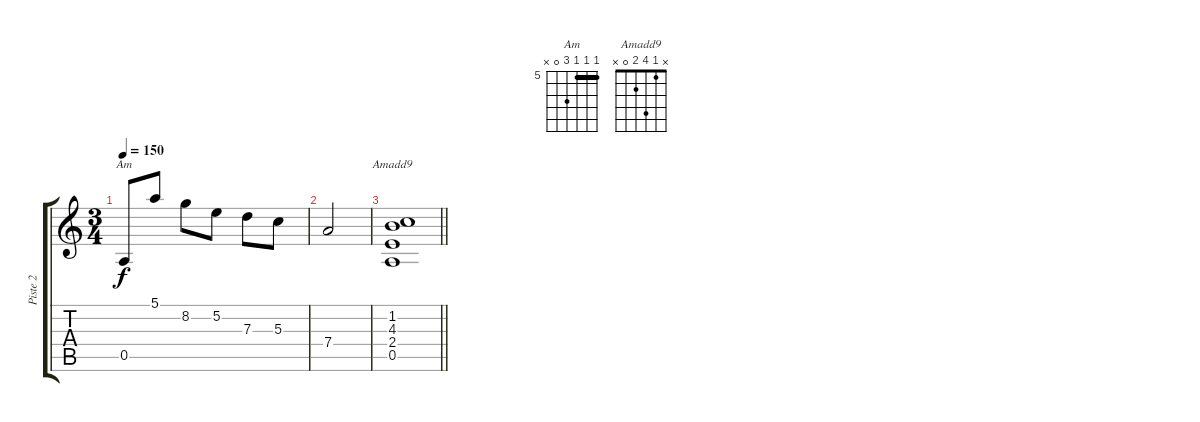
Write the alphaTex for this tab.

\track ("Piste 2" "Piste 2") {instrument electricbasspick}
\staff {score tabs}
\tuning (E4 B3 G3 D3 A2 E2) {hide}
\chord ("Am" 5 5 5 7 0 x) {firstfret 5 barre 5}
\chord ("Amadd9" x 1 4 2 0 x)
\ts (3 4)
\tempo 150
\clef g2
\ks c
0.5.8{ch "Am" dy f} 5.1.8 8.2.8 5.2.8 7.3.8 5.3.8 |
7.4.2 |
\barLineRight lightlight
(1.2 4.3 2.4 0.5).1{ch "Amadd9"}
